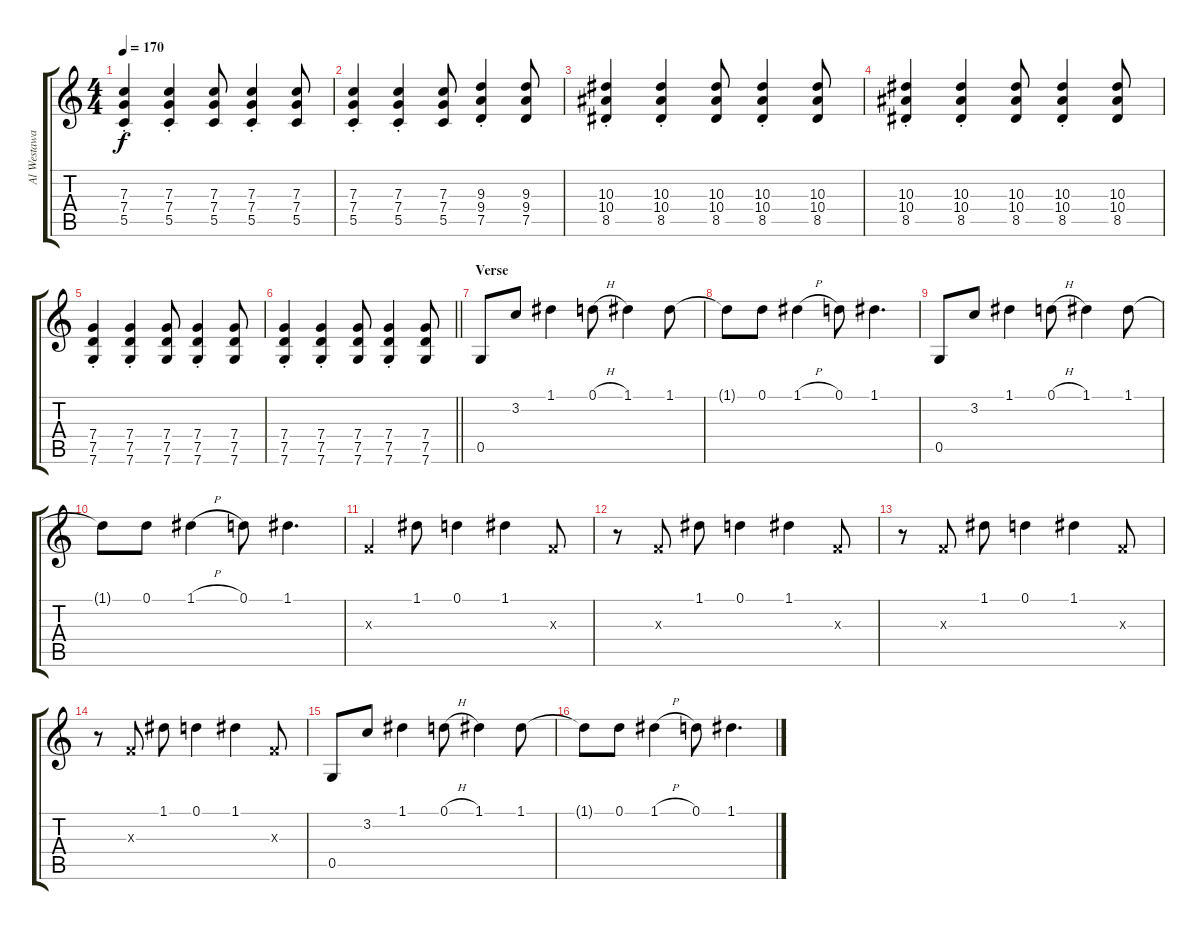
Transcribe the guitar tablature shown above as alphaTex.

\track ("Al Westaway" "Al Westawa") {instrument overdrivenguitar}
\staff {score tabs}
\tuning (D4 A3 F3 C3 G2 C2) {hide}
\ts (4 4)
\tempo 170
\clef g2
\ks c
(7.3{st} 7.4{st} 5.5{st}).4{dy f} (7.3{st} 7.4{st} 5.5{st}).4 (7.3 7.4 5.5).8 (7.3{st} 7.4{st} 5.5{st}).4 (7.3 7.4 5.5).8 |
(7.3{st} 7.4{st} 5.5{st}).4 (7.3{st} 7.4{st} 5.5{st}).4 (7.3 7.4 5.5).8 (9.3{st} 9.4{st} 7.5{st}).4 (9.3 9.4 7.5).8 |
(10.3{st} 10.4{st} 8.5{st}).4 (10.3{st} 10.4{st} 8.5{st}).4 (10.3 10.4 8.5).8 (10.3{st} 10.4{st} 8.5{st}).4 (10.3 10.4 8.5).8 |
(10.3{st} 10.4{st} 8.5{st}).4 (10.3{st} 10.4{st} 8.5{st}).4 (10.3 10.4 8.5).8 (10.3{st} 10.4{st} 8.5{st}).4 (10.3 10.4 8.5).8 |
(7.4{st} 7.5{st} 7.6{st}).4 (7.4{st} 7.5{st} 7.6{st}).4 (7.4 7.5 7.6).8 (7.4{st} 7.5{st} 7.6{st}).4 (7.4 7.5 7.6).8 |
\barLineRight lightlight
(7.4{st} 7.5{st} 7.6{st}).4 (7.4{st} 7.5{st} 7.6{st}).4 (7.4 7.5 7.6).8 (7.4{st} 7.5{st} 7.6{st}).4 (7.4 7.5 7.6).8 |
\section ("" "Verse")
0.5.8 3.2.8 1.1.4 0.1{h}.8 1.1.4 1.1.8 |
1.1{t}.8 0.1.8 1.1{h}.4 0.1.8 1.1.4{d} |
0.5.8 3.2.8 1.1.4 0.1{h}.8 1.1.4 1.1.8 |
1.1{t}.8 0.1.8 1.1{h}.4 0.1.8 1.1.4{d} |
0.3{x}.4 1.1.8 0.1.4 1.1.4 0.3{x}.8 |
r.8 0.3{x}.8 1.1.8 0.1.4 1.1.4 0.3{x}.8 |
r.8 0.3{x}.8 1.1.8 0.1.4 1.1.4 0.3{x}.8 |
r.8 0.3{x}.8 1.1.8 0.1.4 1.1.4 0.3{x}.8 |
0.5.8 3.2.8 1.1.4 0.1{h}.8 1.1.4 1.1.8 |
1.1{t}.8 0.1.8 1.1{h}.4 0.1.8 1.1.4{d}
